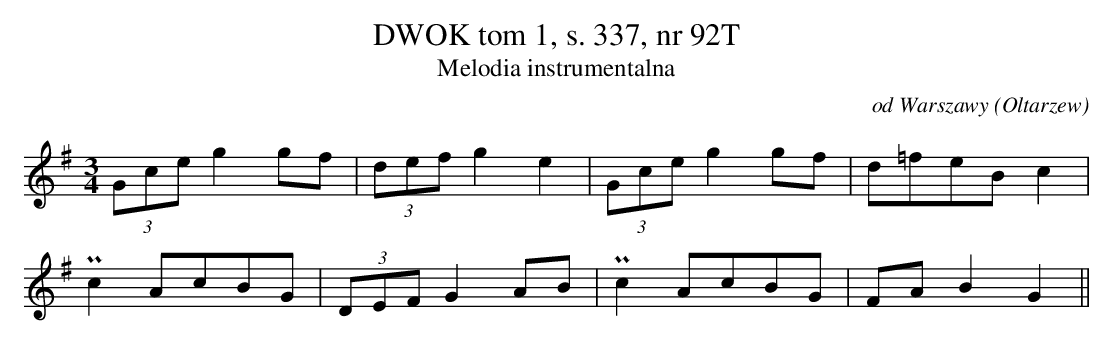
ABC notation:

X:1
T: DWOK tom 1, s. 337, nr 92T
T: Melodia instrumentalna
O: od Warszawy (Oltarzew)
M: 3/4
L: 1/8
K: G
(3Gceg2gf | (3defg2e2 | (3Gceg2gf | d=feBc2 |
Pc2AcBG | (3DEFG2AB | Pc2AcBG | FAB2G2||
